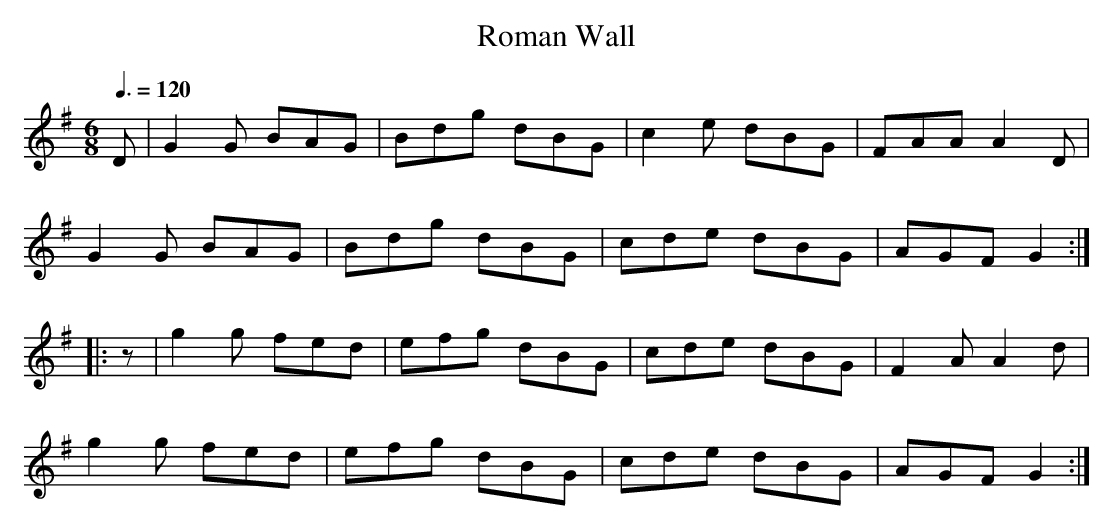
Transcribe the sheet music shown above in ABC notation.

X:1
T:Roman Wall
M:6/8
L:1/8
Q:3/8=120
K:G
D|G2G BAG|Bdg dBG|c2e dBG|FAA A2D|
G2G BAG|Bdg dBG|cde dBG|AGF G2:|
|:z|g2g fed|efg dBG|cde dBG|F2A A2d|
g2g fed|efg dBG|cde dBG|AGF G2:|
